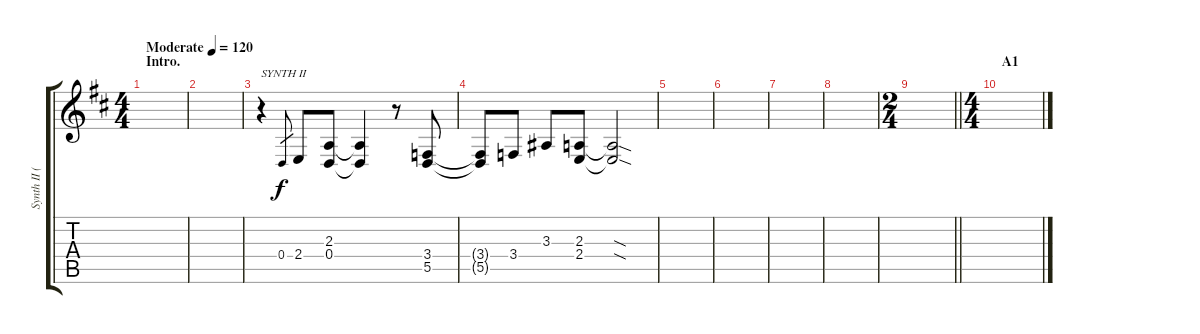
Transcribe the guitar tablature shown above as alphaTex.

\track ("Synth II (Kotobuki Tsumugi)" "Synth II (") {instrument lead1square}
\staff {score tabs}
\tuning (E4 B3 G3 D3 A2 E2) {hide}
\ts (4 4)
\section ("" "Intro.")
\tempo (120 "Moderate")
\clef g2
\ks d
|
|
r.4{txt "SYNTH II"} 0.4.8{gr} 2.4.8 (2.3 0.4).8 (2.3{t} 0.4{t}).4 r.8 (3.4 5.5).8 |
(3.4{t} 5.5{t}).8 3.4.8 3.3.8 (2.3 2.4).8 (2.3{sod t} 2.4{sod t}).2 |
|
|
|
|
\ts (2 4)
\barLineRight lightlight
|
\ts (4 4)
\section ("" "A1")
